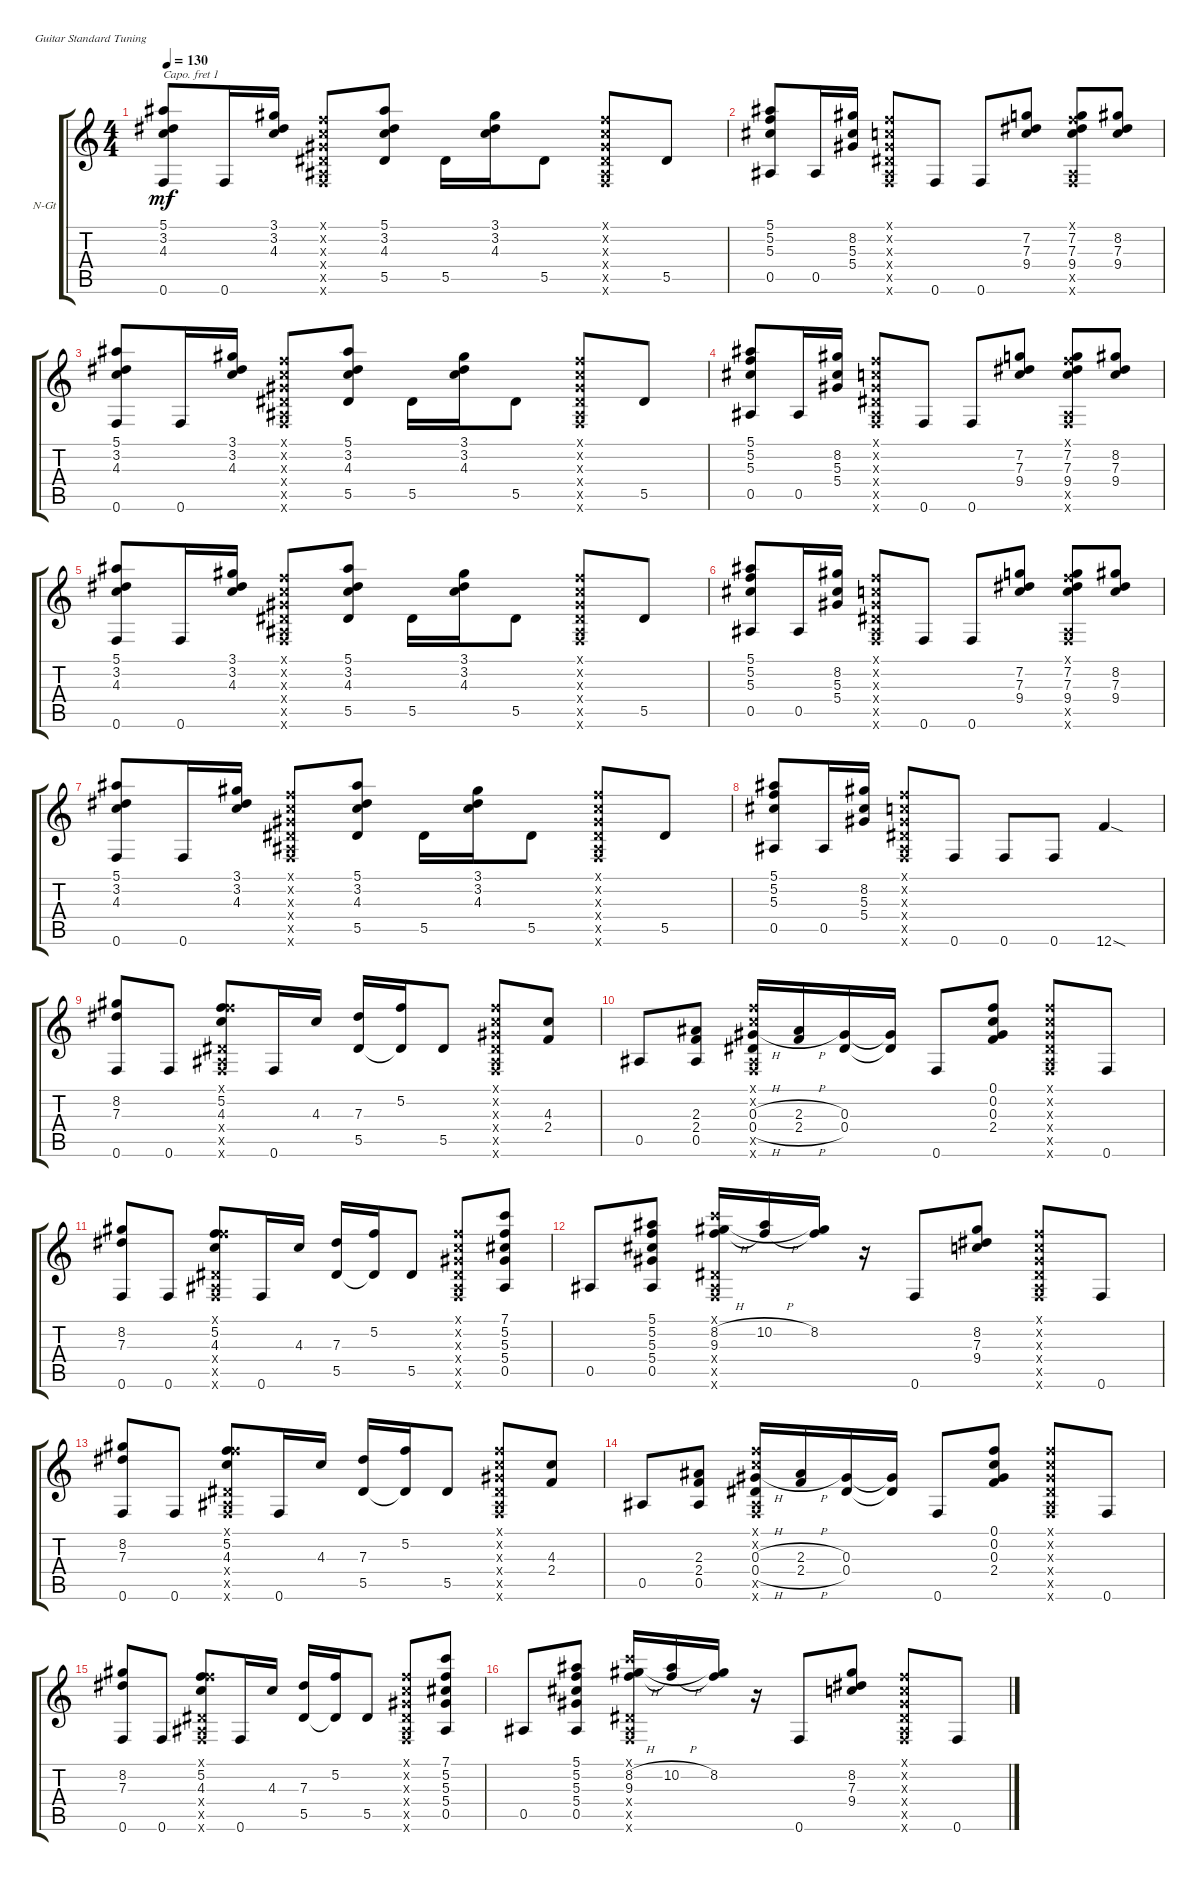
\defaultSystemsLayout 4
\bracketExtendMode groupsimilarinstruments
\firstSystemTrackNameOrientation horizontal
\otherSystemsTrackNameOrientation horizontal
\track ("Nylon Guitar" "N-Gt") {instrument acousticguitarnylon}
\staff {score tabs}
\capo 1
\tuning (E4 B3 G3 D3 A2 E2)
\ts (4 4)
\tempo 130
\clef g2
\ks c
(5.1 3.2 4.3 0.6).8{dy mf} 0.6.16 (4.3 3.2 3.1).16 (0.6{x} 0.5{x} 0.4{x} 0.3{x} 0.2{x} 0.1{x}).8 (5.1 3.2 4.3 5.5).8 5.5.16 (4.3 3.2 3.1).16 5.5.8 (0.6{x} 0.5{x} 0.4{x} 0.3{x} 0.2{x} 0.1{x}).8 5.5.8 |
(0.5 5.3 5.2 5.1).8 0.5.16 (8.2 5.3 5.4).16 (0.6{x} 0.5{x} 0.4{x} 0.3{x} 0.2{x} 0.1{x}).8 0.6.8 0.6.8 (9.4 7.3 7.2).8 (9.4 7.3 7.2 0.6{x} 0.5{x} 0.1{x}).8 (9.4 7.3 8.2).8 |
(5.1 3.2 4.3 0.6).8 0.6.16 (4.3 3.2 3.1).16 (0.6{x} 0.5{x} 0.4{x} 0.3{x} 0.2{x} 0.1{x}).8 (5.1 3.2 4.3 5.5).8 5.5.16 (4.3 3.2 3.1).16 5.5.8 (0.6{x} 0.5{x} 0.4{x} 0.3{x} 0.2{x} 0.1{x}).8 5.5.8 |
(0.5 5.3 5.2 5.1).8 0.5.16 (8.2 5.3 5.4).16 (0.6{x} 0.5{x} 0.4{x} 0.3{x} 0.2{x} 0.1{x}).8 0.6.8 0.6.8 (9.4 7.3 7.2).8 (9.4 7.3 7.2 0.6{x} 0.5{x} 0.1{x}).8 (9.4 7.3 8.2).8 |
(5.1 3.2 4.3 0.6).8 0.6.16 (4.3 3.2 3.1).16 (0.6{x} 0.5{x} 0.4{x} 0.3{x} 0.2{x} 0.1{x}).8 (5.1 3.2 4.3 5.5).8 5.5.16 (4.3 3.2 3.1).16 5.5.8 (0.6{x} 0.5{x} 0.4{x} 0.3{x} 0.2{x} 0.1{x}).8 5.5.8 |
(0.5 5.3 5.2 5.1).8 0.5.16 (8.2 5.3 5.4).16 (0.6{x} 0.5{x} 0.4{x} 0.3{x} 0.2{x} 0.1{x}).8 0.6.8 0.6.8 (9.4 7.3 7.2).8 (9.4 7.3 7.2 0.6{x} 0.5{x} 0.1{x}).8 (9.4 7.3 8.2).8 |
(5.1 3.2 4.3 0.6).8 0.6.16 (4.3 3.2 3.1).16 (0.6{x} 0.5{x} 0.4{x} 0.3{x} 0.2{x} 0.1{x}).8 (5.1 3.2 4.3 5.5).8 5.5.16 (4.3 3.2 3.1).16 5.5.8 (0.6{x} 0.5{x} 0.4{x} 0.3{x} 0.2{x} 0.1{x}).8 5.5.8 |
(0.5 5.3 5.2 5.1).8 0.5.16 (8.2 5.3 5.4).16 (0.6{x} 0.5{x} 0.4{x} 0.3{x} 0.2{x} 0.1{x}).8 0.6.8 0.6.8 0.6.8 12.6{sod}.4 |
(0.6 8.2 7.3).8 0.6.8 (5.2 4.3 0.4{x} 0.5{x} 0.6{x} 0.1{x}).8 0.6.16 4.3.16 (7.3 5.5).16 (5.2 5.5{t}).16 5.5.8 (0.6{x} 0.5{x} 0.4{x} 0.3{x} 0.2{x} 0.1{x}).8 (4.3 2.4).8 |
0.5.8 (2.4 2.3 0.5).8 (0.6{x} 0.5{x} 0.4{h} 0.3{h} 0.2{x} 0.1{x}).16 (2.3{h} 2.4{h}).16 (0.4 0.3).16 (0.4{t} 0.3{t}).16 0.6.8 (2.4 0.3 0.2 0.1).8 (0.6{x} 0.5{x} 0.4{x} 0.3{x} 0.2{x} 0.1{x}).8 0.6.8 |
(0.6 8.2 7.3).8 0.6.8 (5.2 4.3 0.4{x} 0.5{x} 0.6{x} 0.1{x}).8 0.6.16 4.3.16 (7.3 5.5).16 (5.2 5.5{t}).16 5.5.8 (0.6{x} 0.5{x} 0.4{x} 0.3{x} 0.2{x} 0.1{x}).8 (5.3 5.4 7.1 5.2 0.5).8 |
0.5.8 (5.4 5.3 0.5 5.2 5.1).8 (0.6{x} 0.5{x} 8.2{h} 7.1{x} 0.4{x} 9.3).16 (10.2{h} 9.3{t}).16 (8.2 9.3{t}).16 r.16 0.6.8 (9.4 7.3 8.2).8 (0.6{x} 0.5{x} 0.4{x} 0.3{x} 0.2{x} 0.1{x}).8 0.6.8 |
(0.6 8.2 7.3).8 0.6.8 (5.2 4.3 0.4{x} 0.5{x} 0.6{x} 0.1{x}).8 0.6.16 4.3.16 (7.3 5.5).16 (5.2 5.5{t}).16 5.5.8 (0.6{x} 0.5{x} 0.4{x} 0.3{x} 0.2{x} 0.1{x}).8 (4.3 2.4).8 |
0.5.8 (2.4 2.3 0.5).8 (0.6{x} 0.5{x} 0.4{h} 0.3{h} 0.2{x} 0.1{x}).16 (2.3{h} 2.4{h}).16 (0.4 0.3).16 (0.4{t} 0.3{t}).16 0.6.8 (2.4 0.3 0.2 0.1).8 (0.6{x} 0.5{x} 0.4{x} 0.3{x} 0.2{x} 0.1{x}).8 0.6.8 |
(0.6 8.2 7.3).8 0.6.8 (5.2 4.3 0.4{x} 0.5{x} 0.6{x} 0.1{x}).8 0.6.16 4.3.16 (7.3 5.5).16 (5.2 5.5{t}).16 5.5.8 (0.6{x} 0.5{x} 0.4{x} 0.3{x} 0.2{x} 0.1{x}).8 (5.3 5.4 7.1 5.2 0.5).8 |
0.5.8 (5.4 5.3 0.5 5.2 5.1).8 (0.6{x} 0.5{x} 8.2{h} 7.1{x} 0.4{x} 9.3).16 (10.2{h} 9.3{t}).16 (8.2 9.3{t}).16 r.16 0.6.8 (9.4 7.3 8.2).8 (0.6{x} 0.5{x} 0.4{x} 0.3{x} 0.2{x} 0.1{x}).8 0.6.8
